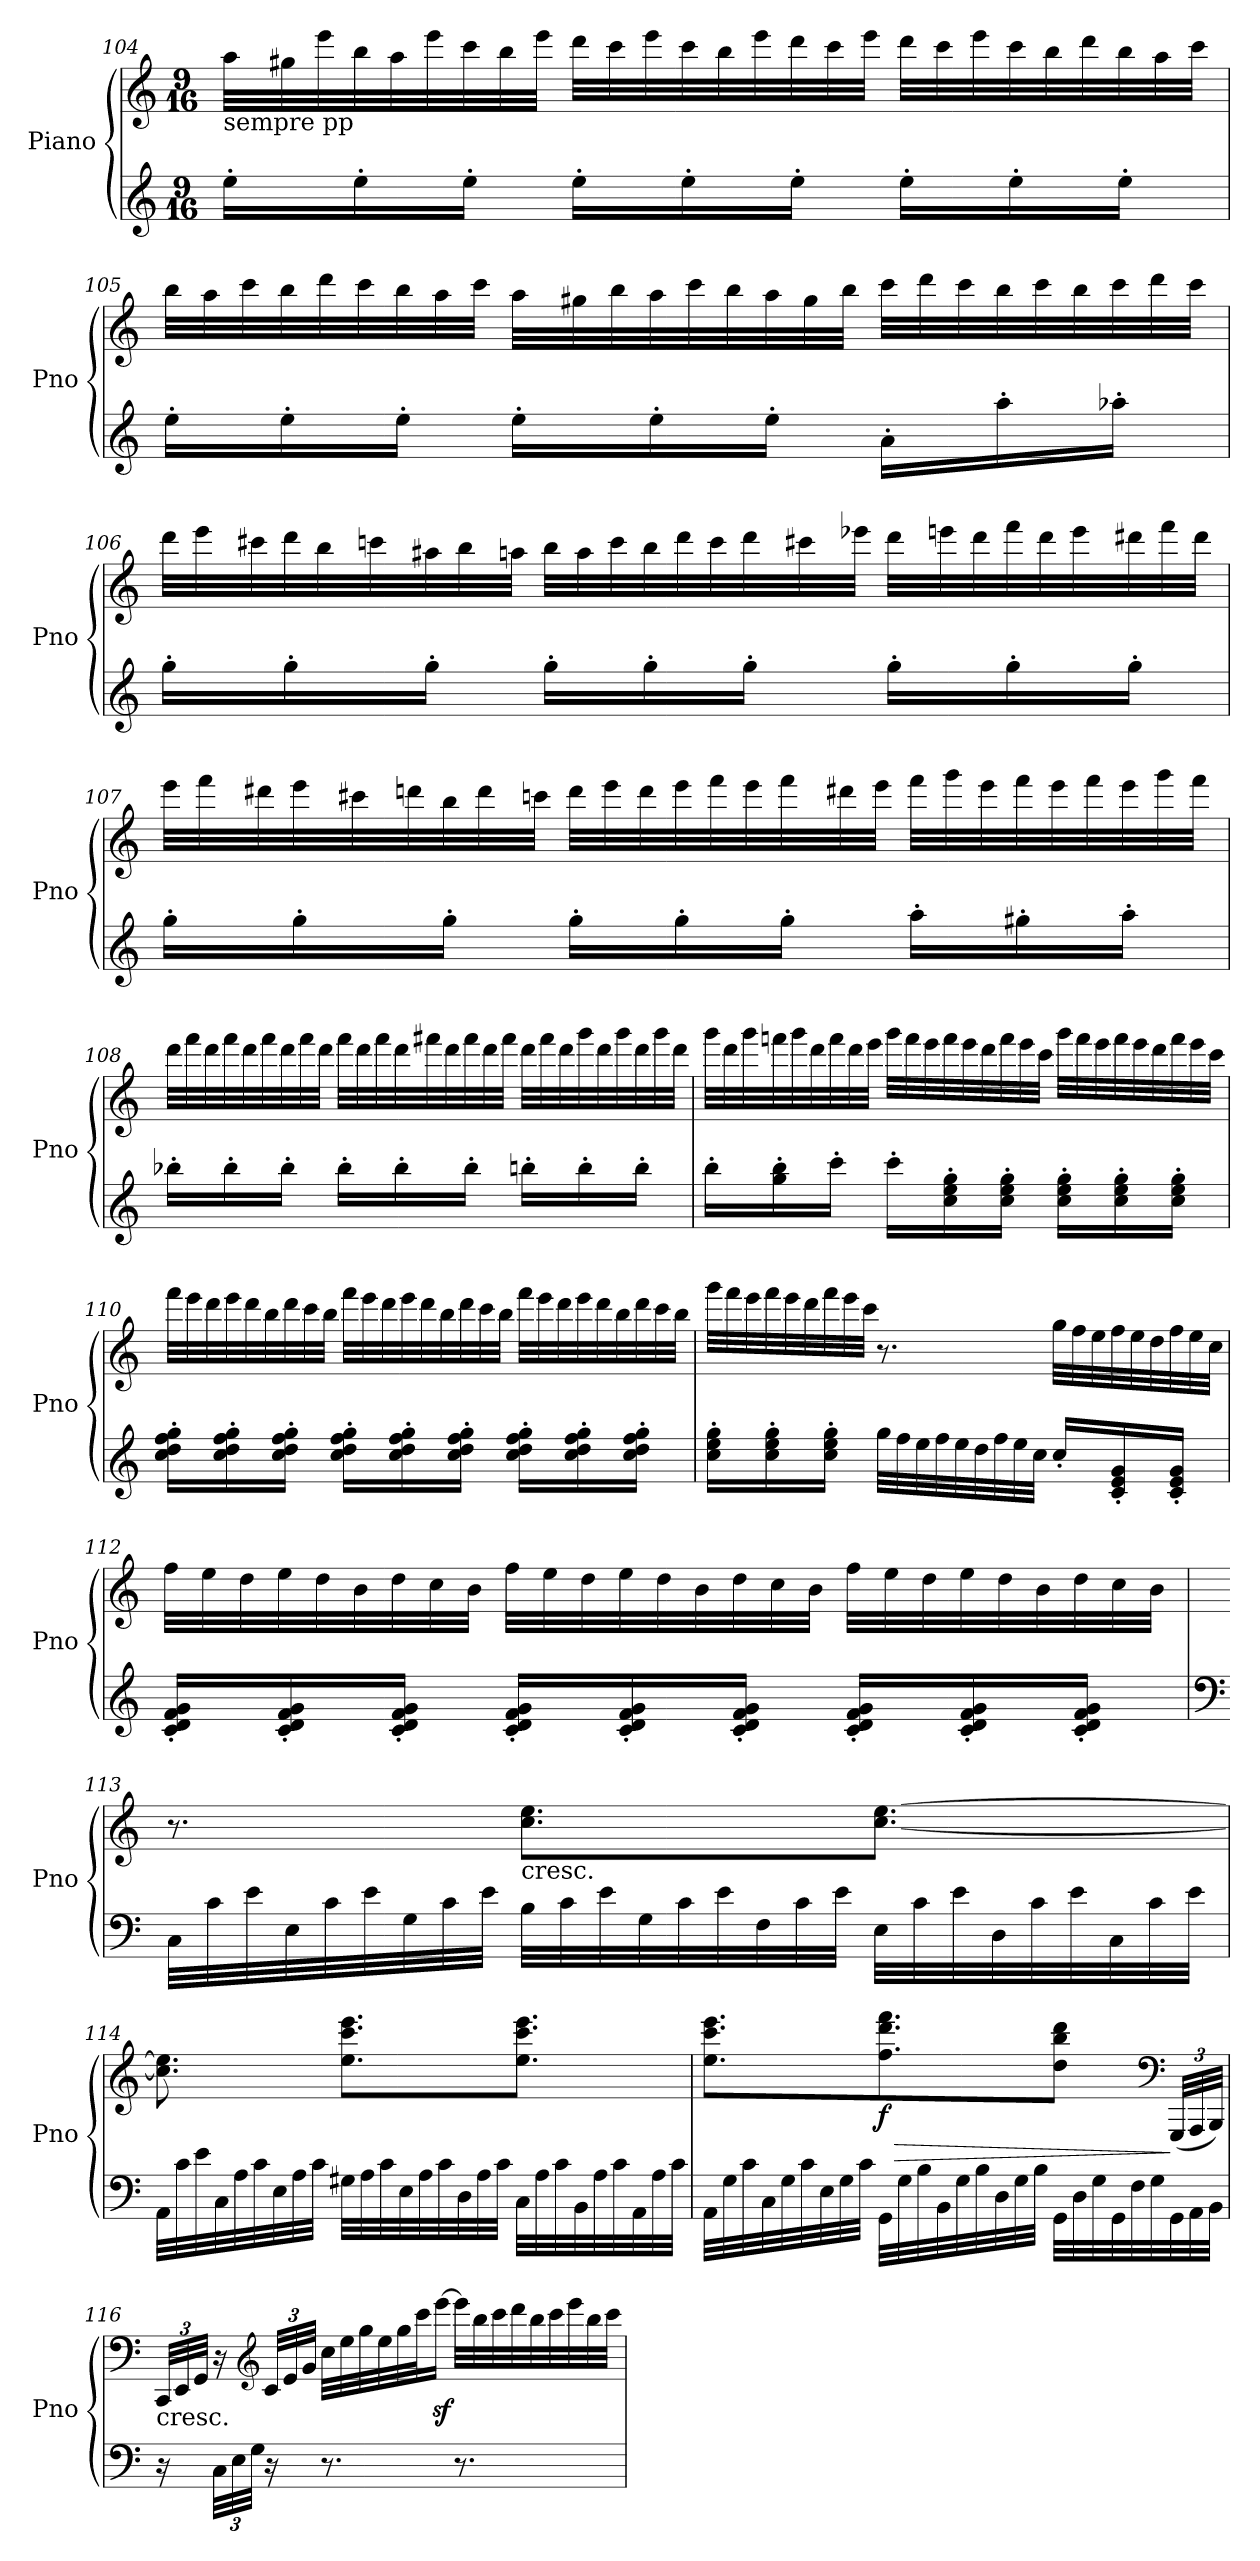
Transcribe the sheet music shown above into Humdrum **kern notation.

**kern	**kern	**dynam
*part1	*part1	*part1
*staff2	*staff1	*staff1/2
*I"Piano	*	*
*I'Pno	*	*
!!LO:LB:g=z
*clefG2	*clefG2	*
*k[]	*k[]	*
*M9/16	*M9/16	*
*	*Xtuplet	*
=104	=104	=104
!	!LO:TX:b:t=sempre pp	!
16ee'\LL	48aa\LLL	.
.	48gg#X\	.
.	48eee\	.
16ee'\	48bb\	.
.	48aa\	.
.	48eee\	.
16ee'\JJ	48ccc\	.
.	48bb\	.
.	48eee\JJJ	.
16ee'\LL	48ddd\LLL	.
.	48ccc\	.
.	48eee\	.
16ee'\	48ccc\	.
.	48bb\	.
.	48eee\	.
16ee'\JJ	48ddd\	.
.	48ccc\	.
.	48eee\JJJ	.
16ee'\LL	48ddd\LLL	.
.	48ccc\	.
.	48eee\	.
16ee'\	48ccc\	.
.	48bb\	.
.	48ddd\	.
16ee'\JJ	48bb\	.
.	48aa\	.
.	48ccc\JJJ	.
!!LO:LB:g=z
=105	=105	=105
16ee'\LL	48bb\LLL	.
.	48aa\	.
.	48ccc\	.
16ee'\	48bb\	.
.	48ddd\	.
.	48ccc\	.
16ee'\JJ	48bb\	.
.	48aa\	.
.	48ccc\JJJ	.
16ee'\LL	48aa\LLL	.
.	48gg#X\	.
.	48bb\	.
16ee'\	48aa\	.
.	48ccc\	.
.	48bb\	.
16ee'\JJ	48aa\	.
.	48gg#\	.
.	48bb\JJJ	.
16a'\LL	48ccc\LLL	.
.	48ddd\	.
.	48ccc\	.
16aa'\	48bb\	.
.	48ccc\	.
.	48bb\	.
16aa-X'\JJ	48ccc\	.
.	48ddd\	.
.	48ccc\JJJ	.
!!LO:PB:g=z
=106	=106	=106
16gg'\LL	48ddd\LLL	.
.	48eee\	.
.	48ccc#X\	.
16gg'\	48ddd\	.
.	48bb\	.
.	48cccn\	.
16gg'\JJ	48aa#X\	.
.	48bb\	.
.	48aan\JJJ	.
16gg'\LL	48bb\LLL	.
.	48aa\	.
.	48ccc\	.
16gg'\	48bb\	.
.	48ddd\	.
.	48ccc\	.
16gg'\JJ	48ddd\	.
.	48ccc#X\	.
.	48eee-X\JJJ	.
16gg'\LL	48ddd\LLL	.
.	48eeen\	.
.	48ddd\	.
16gg'\	48fff\	.
.	48ddd\	.
.	48eee\	.
16gg'\JJ	48ddd#X\	.
.	48fff\	.
.	48ddd#\JJJ	.
!!LO:LB:g=z
=107	=107	=107
16gg'\LL	48eee\LLL	.
.	48fff\	.
.	48ddd#X\	.
16gg'\	48eee\	.
.	48ccc#X\	.
.	48dddn\	.
16gg'\JJ	48bb\	.
.	48ddd\	.
.	48cccn\JJJ	.
16gg'\LL	48ddd\LLL	.
.	48eee\	.
.	48ddd\	.
16gg'\	48eee\	.
.	48fff\	.
.	48eee\	.
16gg'\JJ	48fff\	.
.	48ddd#X\	.
.	48eee\JJJ	.
16aa'\LL	48fff\LLL	.
.	48ggg\	.
.	48eee\	.
16gg#X'\	48fff\	.
.	48eee\	.
.	48fff\	.
16aa'\JJ	48eee\	.
.	48ggg\	.
.	48fff\JJJ	.
!!LO:LB:g=z
=108	=108	=108
16bb-X'\LL	48ddd\LLL	.
.	48fff\	.
.	48ddd\	.
16bb-'\	48fff\	.
.	48ddd\	.
.	48fff\	.
16bb-'\JJ	48ddd\	.
.	48fff\	.
.	48ddd\JJJ	.
16bb-'\LL	48fff\LLL	.
.	48ddd\	.
.	48fff\	.
16bb-'\	48ddd\	.
.	48fff#X\	.
.	48ddd\	.
16bb-'\JJ	48fff#\	.
.	48ddd\	.
.	48fff#\JJJ	.
16bbn'\LL	48ddd\LLL	.
.	48fff#\	.
.	48ddd\	.
16bb'\	48ggg\	.
.	48ddd\	.
.	48ggg\	.
16bb'\JJ	48ddd\	.
.	48ggg\	.
.	48ddd\JJJ	.
!!LO:LB:g=z
=109	=109	=109
16bb'\LL	48ggg\LLL	.
.	48ddd\	.
.	48ggg\	.
16gg\' 16bb\'	48fffn\	.
.	48ggg\	.
.	48ddd\	.
16ccc'\JJ	48fff\	.
.	48ddd\	.
.	48eee\JJJ	.
16ccc'\LL	48ggg\LLL	.
.	48fff\	.
.	48eee\	.
16cc\' 16ee\' 16gg\'	48fff\	.
.	48eee\	.
.	48ddd\	.
16cc\' 16ee\' 16gg\'JJ	48fff\	.
.	48eee\	.
.	48ccc\JJJ	.
16cc\' 16ee\' 16gg\'LL	48ggg\LLL	.
.	48fff\	.
.	48eee\	.
16cc\' 16ee\' 16gg\'	48fff\	.
.	48eee\	.
.	48ddd\	.
16cc\' 16ee\' 16gg\'JJ	48fff\	.
.	48eee\	.
.	48ccc\JJJ	.
!!LO:LB:g=z
=110	=110	=110
16cc\' 16dd\' 16ff\' 16gg\'LL	48fff\LLL	.
.	48eee\	.
.	48ddd\	.
16cc\' 16dd\' 16ff\' 16gg\'	48eee\	.
.	48ddd\	.
.	48bb\	.
16cc\' 16dd\' 16ff\' 16gg\'JJ	48ddd\	.
.	48ccc\	.
.	48bb\JJJ	.
16cc\' 16dd\' 16ff\' 16gg\'LL	48fff\LLL	.
.	48eee\	.
.	48ddd\	.
16cc\' 16dd\' 16ff\' 16gg\'	48eee\	.
.	48ddd\	.
.	48bb\	.
16cc\' 16dd\' 16ff\' 16gg\'JJ	48ddd\	.
.	48ccc\	.
.	48bb\JJJ	.
16cc\' 16dd\' 16ff\' 16gg\'LL	48fff\LLL	.
.	48eee\	.
.	48ddd\	.
16cc\' 16dd\' 16ff\' 16gg\'	48eee\	.
.	48ddd\	.
.	48bb\	.
16cc\' 16dd\' 16ff\' 16gg\'JJ	48ddd\	.
.	48ccc\	.
.	48bb\JJJ	.
!!LO:LB:g=z
=111	=111	=111
16cc\' 16ee\' 16gg\'LL	48ggg\LLL	.
.	48fff\	.
.	48eee\	.
16cc\' 16ee\' 16gg\'	48fff\	.
.	48eee\	.
.	48ddd\	.
16cc\' 16ee\' 16gg\'JJ	48fff\	.
.	48eee\	.
.	48ccc\JJJ	.
*Xtuplet	*	*
48gg\LLL	8.r	.
48ff\	.	.
48ee\	.	.
48ff\	.	.
48ee\	.	.
48dd\	.	.
48ff\	.	.
48ee\	.	.
48cc\JJJ	.	.
16cc'/LL	48gg\LLL	.
.	48ff\	.
.	48ee\	.
16c/' 16e/' 16g/'	48ff\	.
.	48ee\	.
.	48dd\	.
16c/' 16e/' 16g/'JJ	48ff\	.
.	48ee\	.
.	48cc\JJJ	.
!!LO:PB:g=z
=112	=112	=112
16c/' 16d/' 16f/' 16g/'LL	48ff\LLL	.
.	48ee\	.
.	48dd\	.
16c/' 16d/' 16f/' 16g/'	48ee\	.
.	48dd\	.
.	48b\	.
16c/' 16d/' 16f/' 16g/'JJ	48dd\	.
.	48cc\	.
.	48b\JJJ	.
16c/' 16d/' 16f/' 16g/'LL	48ff\LLL	.
.	48ee\	.
.	48dd\	.
16c/' 16d/' 16f/' 16g/'	48ee\	.
.	48dd\	.
.	48b\	.
16c/' 16d/' 16f/' 16g/'JJ	48dd\	.
.	48cc\	.
.	48b\JJJ	.
16c/' 16d/' 16f/' 16g/'LL	48ff\LLL	.
.	48ee\	.
.	48dd\	.
16c/' 16d/' 16f/' 16g/'	48ee\	.
.	48dd\	.
.	48b\	.
16c/' 16d/' 16f/' 16g/'JJ	48dd\	.
.	48cc\	.
.	48b\JJJ	.
!!LO:LB:g=z
=113	=113	=113
*clefF4	*	*
48C\LLL	8.r	.
48c\	.	.
48e\	.	.
48E\	.	.
48c\	.	.
48e\	.	.
48G\	.	.
48c\	.	.
48e\JJJ	.	.
!	!LO:TX:b:t=cresc.	!
48B\LLL	8.cc\ 8.ee\L	.
48c\	.	.
48e\	.	.
48G\	.	.
48c\	.	.
48e\	.	.
48F\	.	.
48c\	.	.
48e\JJJ	.	.
48E\LLL	[8.cc\ [8.ee\J	.
48c\	.	.
48e\	.	.
48D\	.	.
48c\	.	.
48e\	.	.
48C\	.	.
48c\	.	.
48e\JJJ	.	.
!!LO:LB:g=z
=114	=114	=114
48AA\LLL	8.cc\] 8.ee\]	.
48c\	.	.
48e\	.	.
48C\	.	.
48A\	.	.
48c\	.	.
48E\	.	.
48A\	.	.
48c\JJJ	.	.
48G#X\LLL	8.ee\ 8.ccc\ 8.eee\L	.
48A\	.	.
48c\	.	.
48E\	.	.
48A\	.	.
48c\	.	.
48D\	.	.
48A\	.	.
48c\JJJ	.	.
48C\LLL	8.ee\ 8.ccc\ 8.eee\J	.
48A\	.	.
48c\	.	.
48BB\	.	.
48A\	.	.
48c\	.	.
48AA\	.	.
48A\	.	.
48c\JJJ	.	.
!!LO:LB:g=z
=115	=115	=115
48AA\LLL	8.ee\ 8.ccc\ 8.eee\L	.
48G\	.	.
48c\	.	.
48C\	.	.
48G\	.	.
48c\	.	.
48E\	.	.
48G\	.	.
48c\JJJ	.	.
!	!	!LO:HP:b
!	!	!LO:DY:n=1:b
48GG\LLL	8.ff\ 8.ddd\ 8.fff\	> f
48G\	.	.
48B\	.	.
48BB\	.	.
48G\	.	.
48B\	.	.
48D\	.	.
48G\	.	.
48B\JJJ	.	.
48GG\LLL	8dd\ 8bb\ 8ddd\J	.
48D\	.	.
48G\	.	.
48GG\	.	.
48F\	.	.
48G\	.	.
*	*clefF4	*
*	*tuplet	*
*	*Xbrackettup	*
48GG\	(<48GGG/LLL	]
48AA\	48AAA/	.
48BB\JJJ	48BBB/JJJ)	.
!!LO:LB:g=z
=116	=116	=116
!	!LO:TX:b:t=cresc.	!
16r	48CC/LLL	.
.	48EE/	.
.	48GG/JJJ	.
*tuplet	*	*
*Xbrackettup	*	*
48C\LLL	16r	.
48E\	.	.
48G\JJJ	.	.
*	*clefG2	*
16r	48c/LLL	.
.	48e/	.
.	48g/JJJ	.
*	*Xtuplet	*
8.r	48cc\LLL	.
.	48ee\	.
.	48gg\	.
.	48ee\	.
.	48gg\	.
.	48ccc\J	.
.	[16eeez<\JJ	.
8.r	48eee\LLL]	.
.	48bb\	.
.	48ccc\	.
.	48ddd\	.
.	48bb\	.
.	48ccc\	.
.	48eee\	.
.	48bb\	.
.	48ccc\JJJ	.
=	=	=
*-	*-	*-
